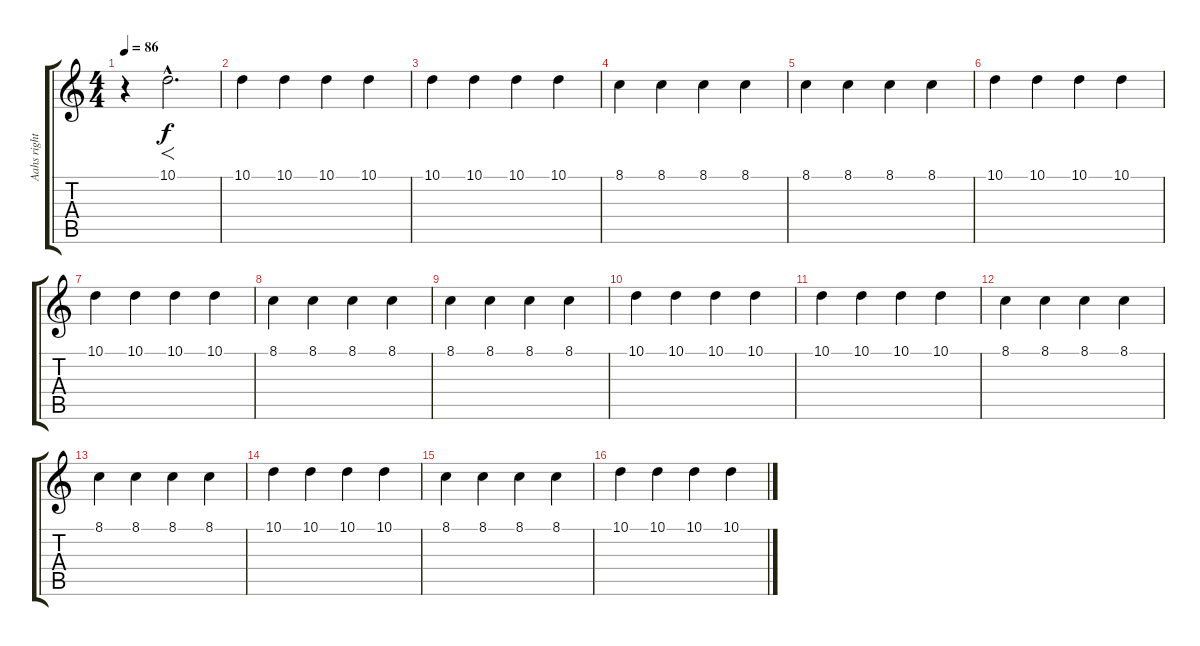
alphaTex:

\track ("Aahs right" "Aahs right") {instrument choiraahs}
\staff {score tabs}
\tuning (E4 B3 G3 D3 A2 E2) {hide}
\ts (4 4)
\tempo 86
\clef g2
\ks c
r.4{dy f instrument choiraahs} 10.1{hac}.2{f d} |
10.1.4 10.1.4 10.1.4 10.1.4 |
10.1.4 10.1.4 10.1.4 10.1.4 |
8.1.4 8.1.4 8.1.4 8.1.4 |
8.1.4 8.1.4 8.1.4 8.1.4 |
10.1.4 10.1.4 10.1.4 10.1.4 |
10.1.4 10.1.4 10.1.4 10.1.4 |
8.1.4 8.1.4 8.1.4 8.1.4 |
8.1.4 8.1.4 8.1.4 8.1.4 |
10.1.4 10.1.4 10.1.4 10.1.4 |
10.1.4 10.1.4 10.1.4 10.1.4 |
8.1.4 8.1.4 8.1.4 8.1.4 |
8.1.4 8.1.4 8.1.4 8.1.4 |
10.1.4 10.1.4 10.1.4 10.1.4 |
8.1.4 8.1.4 8.1.4 8.1.4 |
10.1.4 10.1.4 10.1.4 10.1.4
